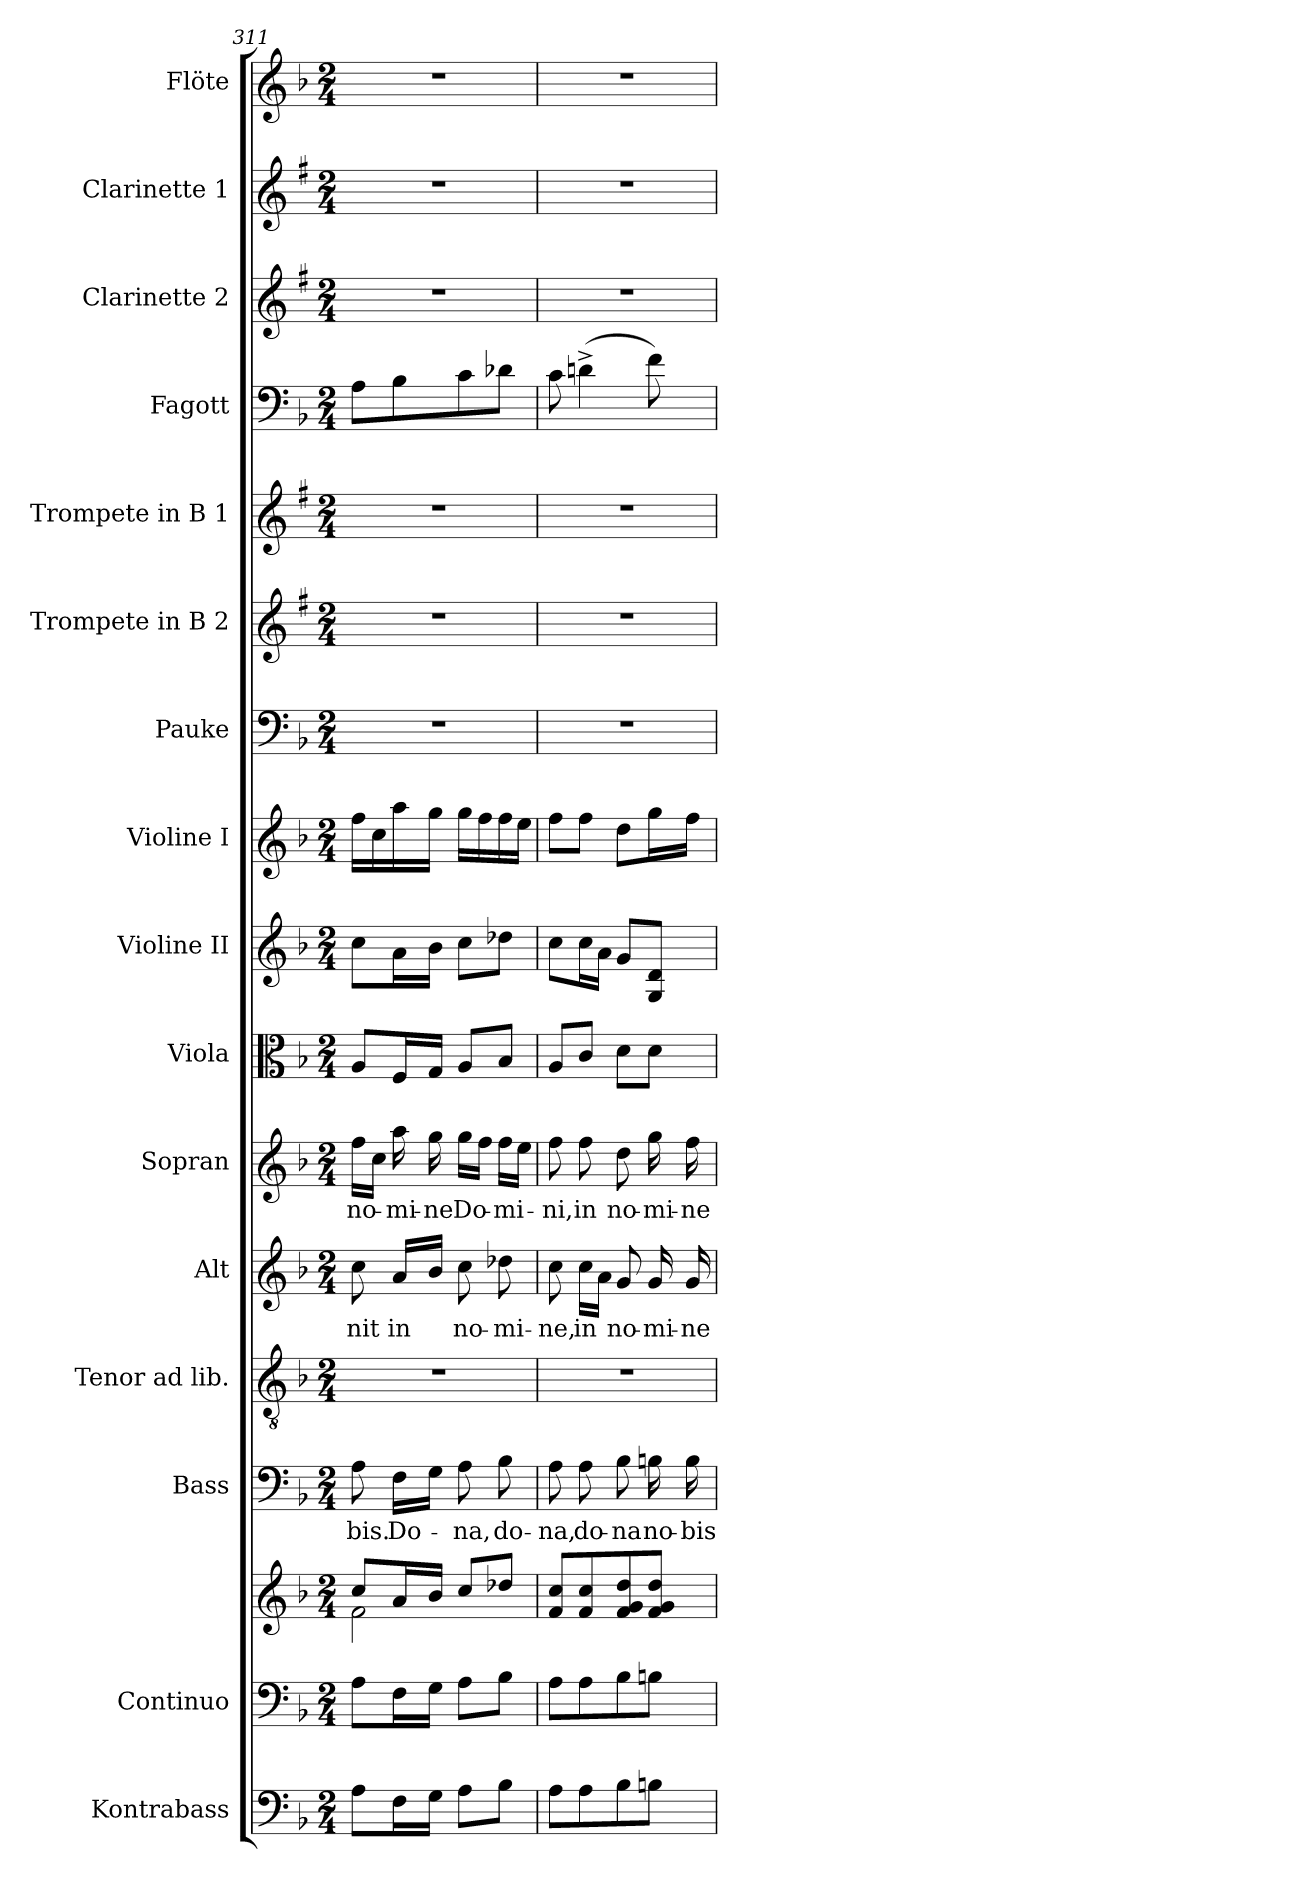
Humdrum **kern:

**kern	**kern	**kern	**kern	**text	**kern	**kern	**text	**kern	**text	**kern	**kern	**kern	**kern	**kern	**kern	**kern	**kern	**kern	**kern
*part16	*part15	*part15	*part14	*part14	*part13	*part12	*part12	*part11	*part11	*part10	*part9	*part8	*part7	*part6	*part5	*part4	*part3	*part2	*part1
*staff17	*staff16	*staff15	*staff14	*staff14	*staff13	*staff12	*staff12	*staff11	*staff11	*staff10	*staff9	*staff8	*staff7	*staff6	*staff5	*staff4	*staff3	*staff2	*staff1
*I"Kontrabass	*I"Continuo	*	*I"Bass	*	*I"Tenor ad lib.	*I"Alt	*	*I"Sopran	*	*I"Viola	*I"Violine II	*I"Violine I	*I"Pauke	*I"Trompete in B 2	*I"Trompete in B 1	*I"Fagott	*I"Clarinette 2	*I"Clarinette 1	*I"Flöte
*I'Kb.	*I'cont.	*	*I'B	*	*I'T	*I'A	*	*I'S	*	*I'Vla.	*I'Vl. II	*I'Vl. I	*I'Pk.	*	*	*I'Fg.	*I'Cl. 2	*I'Cl. 1	*I'Fl.
!!LO:PB:g=z
*clefF4	*clefF4	*clefG2	*clefF4	*	*clefGv2	*clefG2	*	*clefG2	*	*clefC3	*clefG2	*clefG2	*clefF4	*clefG2	*clefG2	*clefF4	*clefG2	*clefG2	*clefG2
*ITrd7c12	*	*	*	*	*	*	*	*	*	*	*	*	*	*ITrd1c2	*ITrd1c2	*	*ITrd1c2	*ITrd1c2	*
*k[b-]	*k[b-]	*k[b-]	*k[b-]	*	*k[b-]	*k[b-]	*	*k[b-]	*	*k[b-]	*k[b-]	*k[b-]	*k[b-]	*k[b-]	*k[b-]	*k[b-]	*k[b-]	*k[b-]	*k[b-]
*F:	*F:	*F:	*F:	*	*F:	*F:	*	*F:	*	*F:	*F:	*F:	*F:	*F:	*F:	*F:	*F:	*F:	*F:
*M2/4	*M2/4	*M2/4	*M2/4	*	*M2/4	*M2/4	*	*M2/4	*	*M2/4	*M2/4	*M2/4	*M2/4	*M2/4	*M2/4	*M2/4	*M2/4	*M2/4	*M2/4
=311	=311	=311	=311	=311	=311	=311	=311	=311	=311	=311	=311	=311	=311	=311	=311	=311	=311	=311	=311
*	*	*^	*	*	*	*	*	*	*	*	*	*	*	*	*	*	*	*	*
!	!	!	!	!	!LO:LY:b	!	!	!LO:LY:b	!	!LO:LY:b	!	!	!	!	!	!	!	!	!	!
8AA\L	8A\L	8cc/L	2f\	8A\	-bis.	2r	8cc\	-nit	16ff\LL	no-	8A/L	8cc\L	16ff\LL	2r	2r	2r	8A\L	2r	2r	2r
.	.	.	.	.	.	.	.	.	16cc\JJ	.	.	.	16cc\	.	.	.	.	.	.	.
!	!	!	!	!	!LO:LY:b	!	!	!LO:LY:b	!	!LO:LY:b	!	!	!	!	!	!	!	!	!	!
16FF\L	16F\L	16a/L	.	16F\LL	Do-	.	16a/LL	in	16aa\	-mi-	16F/L	16a\L	16aa\	.	.	.	8B-\	.	.	.
!	!	!	!	!	!	!	!	!	!	!LO:LY:b	!	!	!	!	!	!	!	!	!	!
16GG\JJ	16G\JJ	16b-/JJ	.	16G\JJ	.	.	16b-/JJ	.	16gg\	-ne	16G/JJ	16b-\JJ	16gg\JJ	.	.	.	.	.	.	.
!	!	!	!	!	!LO:LY:b	!	!	!LO:LY:b	!	!LO:LY:b	!	!	!	!	!	!	!	!	!	!
8AA\L	8A\L	8cc/L	.	8A\	-na,	.	8cc\	no-	16gg\LL	Do-	8A/L	8cc\L	16gg\LL	.	.	.	8c\	.	.	.
.	.	.	.	.	.	.	.	.	16ff\JJ	.	.	.	16ff\	.	.	.	.	.	.	.
!	!	!	!	!	!LO:LY:b	!	!	!LO:LY:b	!	!LO:LY:b	!	!	!	!	!	!	!	!	!	!
8BB-\J	8B-\J	8dd-X/J	.	8B-\	do-	.	8dd-X\	-mi-	16ff\LL	-mi-	8B-/J	8dd-X\J	16ff\	.	.	.	8d-X\J	.	.	.
.	.	.	.	.	.	.	.	.	16ee\JJ	.	.	.	16ee\JJ	.	.	.	.	.	.	.
*	*	*v	*v	*	*	*	*	*	*	*	*	*	*	*	*	*	*	*	*	*
=312	=312	=312	=312	=312	=312	=312	=312	=312	=312	=312	=312	=312	=312	=312	=312	=312	=312	=312	=312
!	!	!	!	!LO:LY:b	!	!	!LO:LY:b	!	!LO:LY:b	!	!	!	!	!	!	!	!	!	!
8AA\L	8A\L	8f/ 8cc/L	8A\	-na,	2r	8cc\	-ne,	8ff\	-ni,	8A/L	8cc\L	8ff\L	2r	2r	2r	8c\	2r	2r	2r
!	!	!	!	!LO:LY:b	!	!	!LO:LY:b	!	!LO:LY:b	!	!	!	!	!	!	!	!	!	!
8AA\	8A\	8f/ 8cc/	8A\	do-	.	16cc\LL	in	8ff\	in	8c/J	16cc\L	8ff\J	.	.	.	(>4dn^<\	.	.	.
.	.	.	.	.	.	16a\JJ	.	.	.	.	16a\JJ	.	.	.	.	.	.	.	.
!	!	!	!	!LO:LY:b	!	!	!LO:LY:b	!	!LO:LY:b	!	!	!	!	!	!	!	!	!	!
8BB-\	8B-\	8f/ 8g/ 8dd/	8B-\	-na	.	8g/	no-	8dd\	no-	8d\L	8g/L	8dd\L	.	.	.	.	.	.	.
!	!	!	!	!LO:LY:b	!	!	!LO:LY:b	!	!LO:LY:b	!	!	!	!	!	!	!	!	!	!
8BBn\J	8Bn\J	8f/ 8g/ 8dd/J	16Bn\	no-	.	16g/	-mi-	16gg\	-mi-	8d\J	8G/ 8d/J	16gg\L	.	.	.	8f\)	.	.	.
!	!	!	!	!LO:LY:b	!	!	!LO:LY:b	!	!LO:LY:b	!	!	!	!	!	!	!	!	!	!
.	.	.	16B\	-bis	.	16g/	-ne	16ff\	-ne	.	.	16ff\JJ	.	.	.	.	.	.	.
=	=	=	=	=	=	=	=	=	=	=	=	=	=	=	=	=	=	=	=
*-	*-	*-	*-	*-	*-	*-	*-	*-	*-	*-	*-	*-	*-	*-	*-	*-	*-	*-	*-
